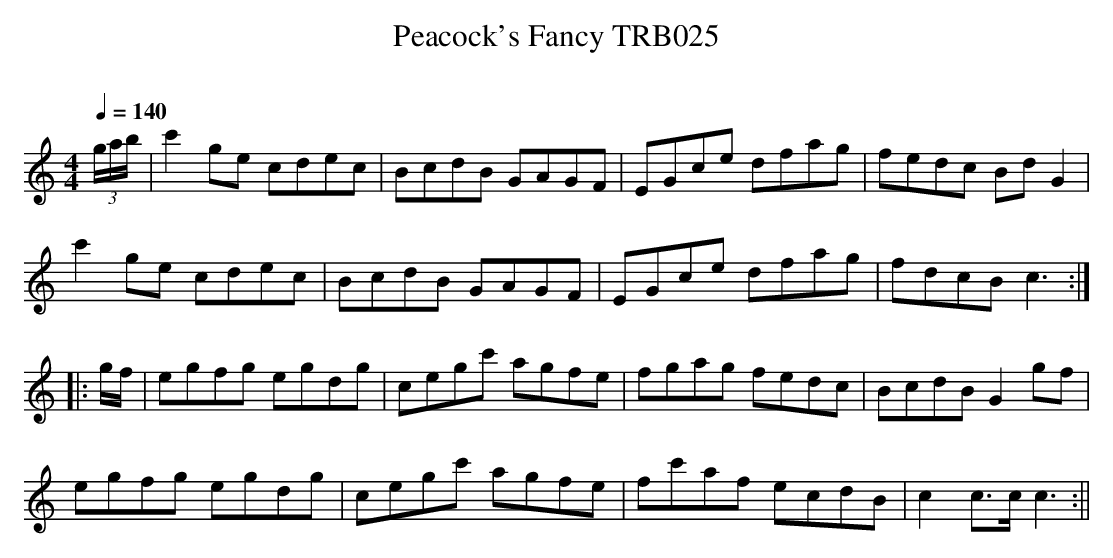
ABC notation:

X:1
T:Peacock's Fancy TRB025
Q:1/4=140
L:1/8
M:4/4
O:
K:C
(3g/a/b/ | c'2 ge cdec | BcdB GAGF | EGce dfag | fedc Bd G2 |
c'2 ge cdec | BcdB GAGF | EGce dfag | fdcB c3 :|
|:g/f/ | egfg egdg | cegc' agfe | fgag fedc | BcdB G2 gf |
egfg egdg | cegc' agfe | fc'af ecdB | c2 c>c c3 :||
